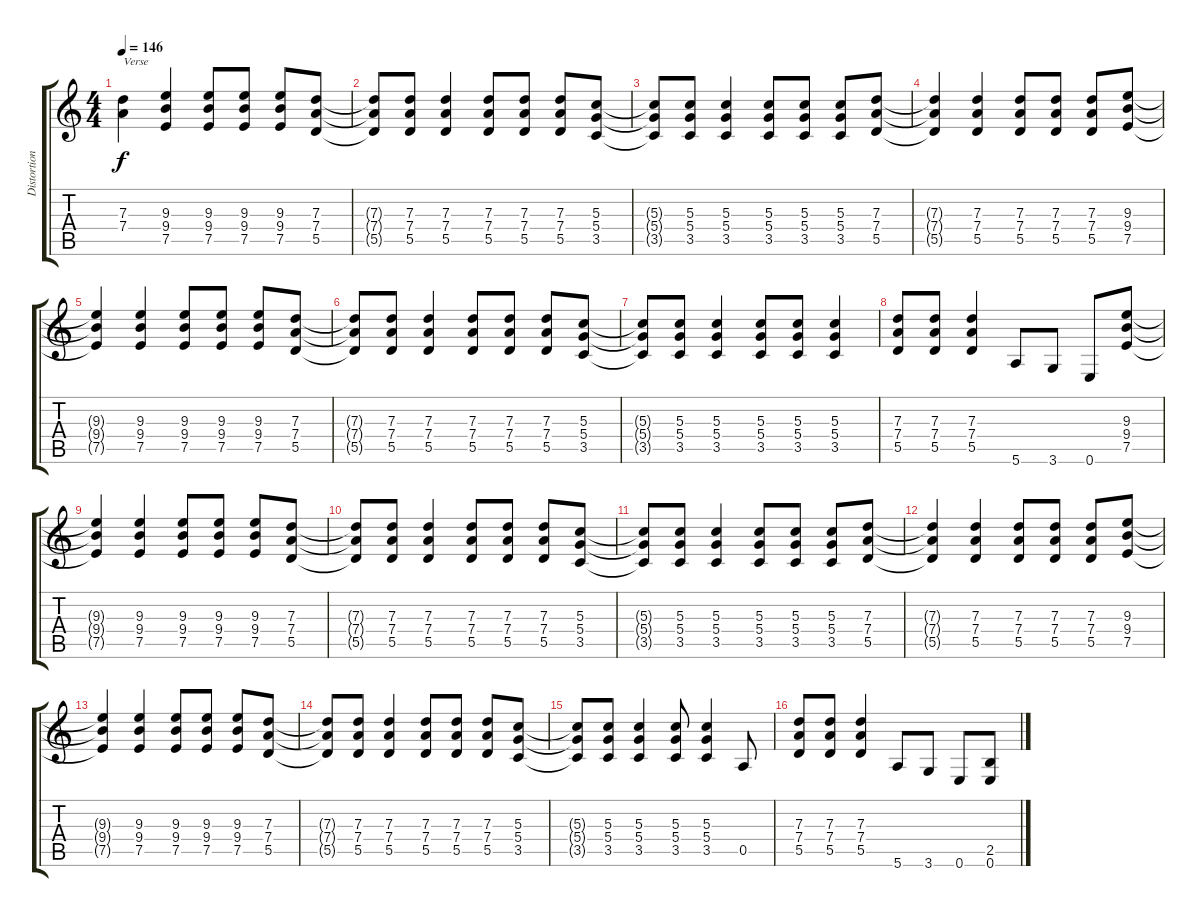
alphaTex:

\track ("Distortion Guitar" "Distortion") {instrument distortionguitar}
\staff {score tabs}
\tuning (E4 B3 G3 D3 A2 E2) {hide}
\ts (4 4)
\tempo 146
\clef g2
\ks c
(7.3{t} 7.4{t}).4{txt "Verse" dy f} (9.3 9.4 7.5).4 (9.3 9.4 7.5).8 (9.3 9.4 7.5).8 (9.3 9.4 7.5).8 (7.3 7.4 5.5).8 |
(7.3{t} 7.4{t} 5.5{t}).8 (7.3 7.4 5.5).8 (7.3 7.4 5.5).4 (7.3 7.4 5.5).8 (7.3 7.4 5.5).8 (7.3 7.4 5.5).8 (5.3 5.4 3.5).8 |
(5.3{t} 5.4{t} 3.5{t}).8 (5.3 5.4 3.5).8 (5.3 5.4 3.5).4 (5.3 5.4 3.5).8 (5.3 5.4 3.5).8 (5.3 5.4 3.5).8 (7.3 7.4 5.5).8 |
(7.3{t} 7.4{t} 5.5{t}).4 (7.3 7.4 5.5).4 (7.3 7.4 5.5).8 (7.3 7.4 5.5).8 (7.3 7.4 5.5).8 (9.3 9.4 7.5).8 |
(9.3{t} 9.4{t} 7.5{t}).4 (9.3 9.4 7.5).4 (9.3 9.4 7.5).8 (9.3 9.4 7.5).8 (9.3 9.4 7.5).8 (7.3 7.4 5.5).8 |
(7.3{t} 7.4{t} 5.5{t}).8 (7.3 7.4 5.5).8 (7.3 7.4 5.5).4 (7.3 7.4 5.5).8 (7.3 7.4 5.5).8 (7.3 7.4 5.5).8 (5.3 5.4 3.5).8 |
(5.3{t} 5.4{t} 3.5{t}).8 (5.3 5.4 3.5).8 (5.3 5.4 3.5).4 (5.3 5.4 3.5).8 (5.3 5.4 3.5).8 (5.3 5.4 3.5).4 |
(7.3 7.4 5.5).8 (7.3 7.4 5.5).8 (7.3 7.4 5.5).4 5.6.8 3.6.8 0.6.8 (9.3 9.4 7.5).8 |
(9.3{t} 9.4{t} 7.5{t}).4 (9.3 9.4 7.5).4 (9.3 9.4 7.5).8 (9.3 9.4 7.5).8 (9.3 9.4 7.5).8 (7.3 7.4 5.5).8 |
(7.3{t} 7.4{t} 5.5{t}).8 (7.3 7.4 5.5).8 (7.3 7.4 5.5).4 (7.3 7.4 5.5).8 (7.3 7.4 5.5).8 (7.3 7.4 5.5).8 (5.3 5.4 3.5).8 |
(5.3{t} 5.4{t} 3.5{t}).8 (5.3 5.4 3.5).8 (5.3 5.4 3.5).4 (5.3 5.4 3.5).8 (5.3 5.4 3.5).8 (5.3 5.4 3.5).8 (7.3 7.4 5.5).8 |
(7.3{t} 7.4{t} 5.5{t}).4 (7.3 7.4 5.5).4 (7.3 7.4 5.5).8 (7.3 7.4 5.5).8 (7.3 7.4 5.5).8 (9.3 9.4 7.5).8 |
(9.3{t} 9.4{t} 7.5{t}).4 (9.3 9.4 7.5).4 (9.3 9.4 7.5).8 (9.3 9.4 7.5).8 (9.3 9.4 7.5).8 (7.3 7.4 5.5).8 |
(7.3{t} 7.4{t} 5.5{t}).8 (7.3 7.4 5.5).8 (7.3 7.4 5.5).4 (7.3 7.4 5.5).8 (7.3 7.4 5.5).8 (7.3 7.4 5.5).8 (5.3 5.4 3.5).8 |
(5.3{t} 5.4{t} 3.5{t}).8 (5.3 5.4 3.5).8 (5.3 5.4 3.5).4 (5.3 5.4 3.5).8 (5.3 5.4 3.5).4 0.5.8 |
(7.3 7.4 5.5).8 (7.3 7.4 5.5).8 (7.3 7.4 5.5).4 5.6.8 3.6.8 0.6.8 (2.5 0.6).8
